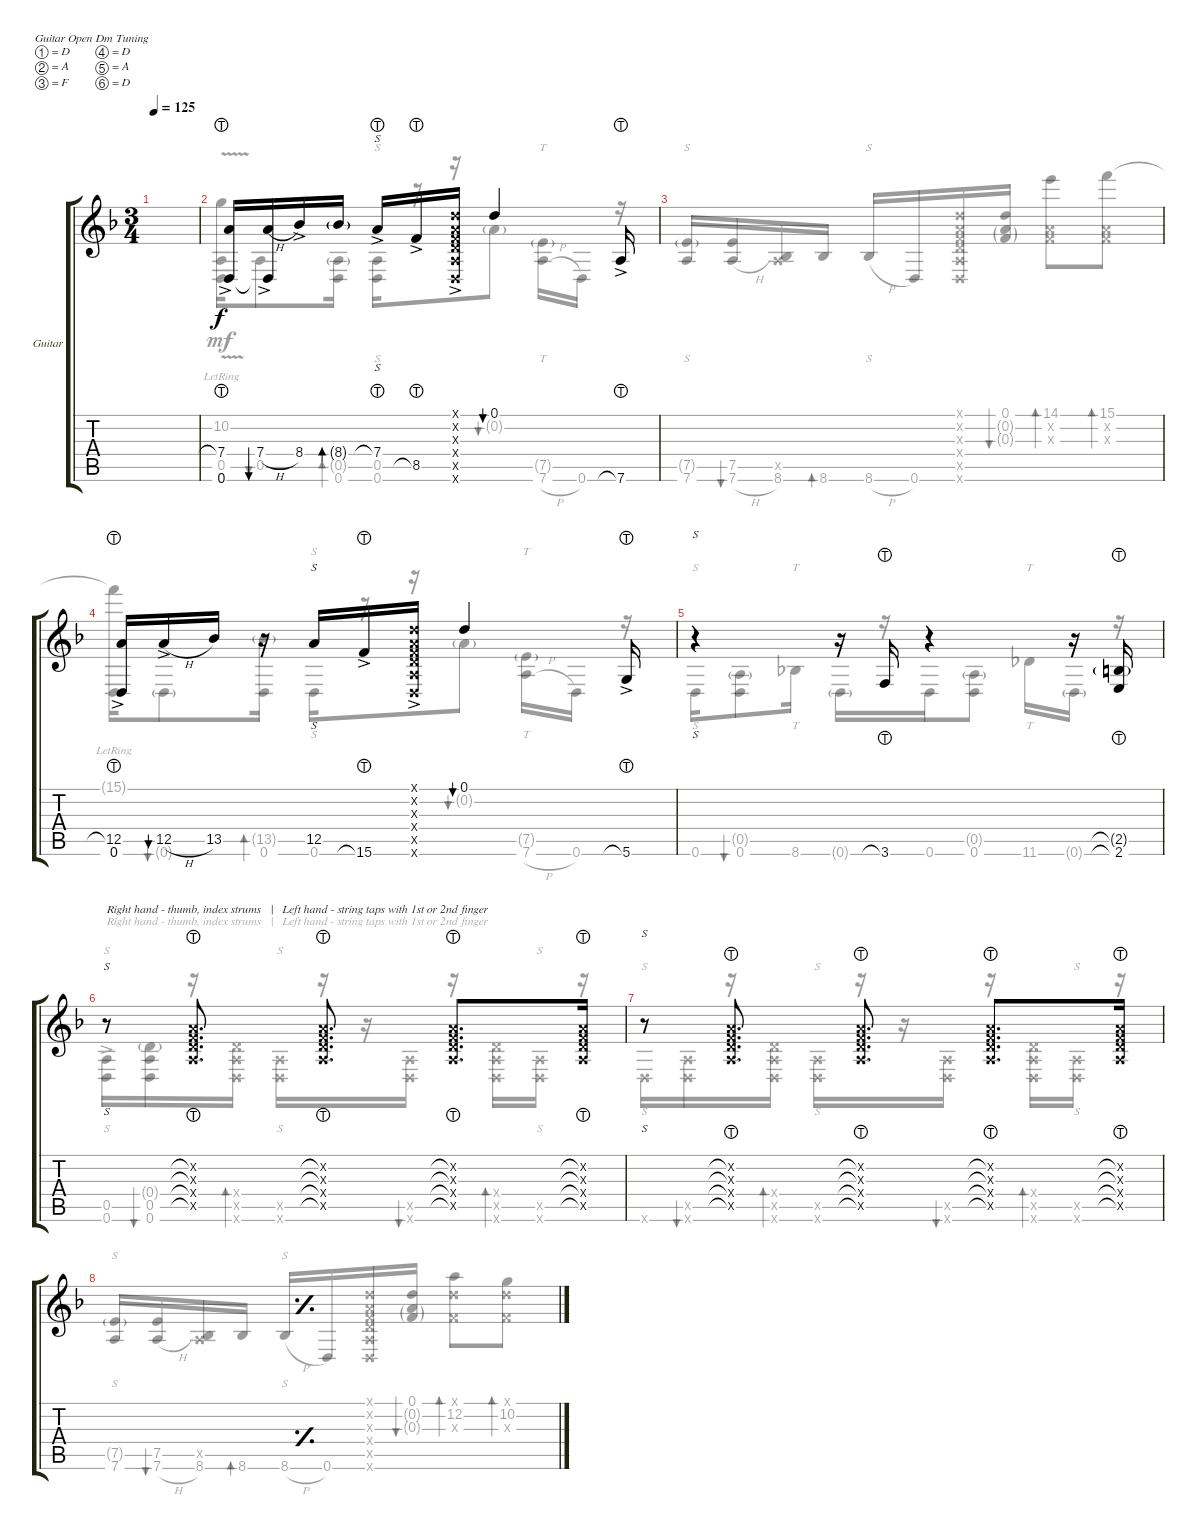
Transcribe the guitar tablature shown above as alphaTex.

\defaultSystemsLayout 4
\bracketExtendMode groupsimilarinstruments
\firstSystemTrackNameOrientation horizontal
\otherSystemsTrackNameOrientation horizontal
\track ("Acoustic Guitar" "Guitar") {instrument acousticguitarsteel}
\staff {score tabs}
\tuning (D4 A3 F3 D3 A2 D2)
\voice
\ts (3 4)
\tempo 125
\clef g2
\ks dminor
|
(7.4{lht ac acc forcenatural} 0.6{acc forcenatural}).16{beam Up} (7.4{h ac acc forcenatural} 0.6{t acc forcenatural}).16{bu 30 beam Up} 8.4{ac acc b}.16{beam Up} 8.4{g acc b}.16{bd 0 beam Up} 7.4{lht ac acc forcenatural}.16{s beam Up} 8.5{lht ac acc forcenatural}.16{beam Up} (0.6{ac x acc forcenatural} 0.5{ac x acc forcenatural} 0.4{ac x acc forcenatural} 0.3{ac x acc forcenatural} 0.2{ac x acc forcenatural} 0.1{ac x acc forcenatural}).16{beam Up} 0.1{acc forcenatural}.4{bu 30 beam Up} 7.6{lht ac acc forcenatural}.16{beam Up} |
|
(0.6{acc forcenatural} 12.5{lht ac acc forcenatural}).16{beam Up} 12.5{h ac acc forcenatural}.16{bu 30 beam Up} 13.5{acc b}.16{beam Up} r.16{bd 0 beam Up} 12.5{acc forcenatural}.16{s beam Up} 15.6{lht ac acc forcenatural}.16{beam Up} (0.6{ac x acc forcenatural} 0.5{ac x acc forcenatural} 0.4{ac x acc forcenatural} 0.3{ac x acc forcenatural} 0.2{ac x acc forcenatural} 0.1{ac x acc forcenatural}).16{beam Up} 0.1{acc forcenatural}.4{bu 30 beam Up} 5.6{lht ac acc forcenatural}.16{beam Up} |
r.4{s beam Up} r.16{beam Up} 3.6{lht acc forcenatural}.16{beam Up} r.4{beam Up} r.16{beam Up} (2.6{lht acc forcenatural} 2.5{lht g acc forcenatural}).16{beam Up} |
r.8{s txt "Right hand - thumb, index strums   |   Left hand - string taps with 1st or 2nd finger " beam Up} (0.2{lht x acc forcenatural} 0.3{lht x acc forcenatural} 0.4{lht x acc forcenatural} 0.5{lht x acc forcenatural}).8{d beam Up} (0.2{lht x acc forcenatural} 0.3{lht x acc forcenatural} 0.4{lht x acc forcenatural} 0.5{lht x acc forcenatural}).8{d beam Up} (0.2{lht x acc forcenatural} 0.3{lht x acc forcenatural} 0.4{lht x acc forcenatural} 0.5{lht x acc forcenatural}).8{d beam Up} (0.2{lht x acc forcenatural} 0.3{lht x acc forcenatural} 0.4{lht x acc forcenatural} 0.5{lht x acc forcenatural}).16{beam Up} |
r.8{s beam Up} (0.2{lht x acc forcenatural} 0.3{lht x acc forcenatural} 0.4{lht x acc forcenatural} 0.5{lht x acc forcenatural}).8{d beam Up} (0.2{lht x acc forcenatural} 0.3{lht x acc forcenatural} 0.4{lht x acc forcenatural} 0.5{lht x acc forcenatural}).8{d beam Up} (0.2{lht x acc forcenatural} 0.3{lht x acc forcenatural} 0.4{lht x acc forcenatural} 0.5{lht x acc forcenatural}).8{d beam Up} (0.2{lht x acc forcenatural} 0.3{lht x acc forcenatural} 0.4{lht x acc forcenatural} 0.5{lht x acc forcenatural}).16{beam Up} |
\simile simple
\voice
\clef g2
\ottava regular
\simile none
\ks dminor
(7.6{acc forcenatural} 7.5{g acc forcenatural}).16{s dy mf beam Up} (7.5{acc forcenatural} 7.6{h acc forcenatural}).16{bu 30 beam Up} (8.6{acc b} 0.5{x acc forcenatural}).16{beam Up} 8.6{acc b}.16{bd 30 beam Up} 8.6{h acc b}.16{s beam Up} 0.6{acc forcenatural}.16{beam Up} (0.6{x acc forcenatural} 0.5{x acc forcenatural} 0.4{x acc forcenatural} 0.3{x acc forcenatural} 0.2{x acc forcenatural} 0.1{x acc forcenatural}).16{beam Up} (0.2{g acc forcenatural} 0.3{g acc forcenatural} 0.1{acc forcenatural}).16{bu 30 beam Up} (12.2{acc forcenatural} 0.1{x acc forcenatural} 0.3{x acc forcenatural}).8{bd 30 beam Down} (10.2{acc forcenatural} 0.3{x acc forcenatural} 0.1{x acc forcenatural}).8{bd 30 beam Down} |
(0.6{acc forcenatural} 0.5{acc forcenatural} 10.2{v lr t acc forcenatural}).16{beam Down} 0.5{acc forcenatural}.8{bu 30 beam Down} (0.6{acc forcenatural} 0.5{g acc forcenatural}).16{bd 30 beam Down} (0.6{acc forcenatural} 0.5{acc forcenatural}).16{s beam Down} r.16{beam Down} r.16{beam Down} 0.2{g acc forcenatural}.8{bu 30 beam Down} (7.6{h acc forcenatural} 7.5{g acc forcenatural}).16{tt beam Down} 0.6{acc forcenatural}.16{beam Down} r.16{beam Down} |
(7.6{acc forcenatural} 7.5{g acc forcenatural}).16{s beam Up} (7.5{acc forcenatural} 7.6{h acc forcenatural}).16{bu 30 beam Up} (8.6{acc b} 0.5{x acc forcenatural}).16{beam Up} 8.6{acc b}.16{bd 30 beam Up} 8.6{h acc b}.16{s beam Up} 0.6{acc forcenatural}.16{beam Up} (0.6{x acc forcenatural} 0.5{x acc forcenatural} 0.4{x acc forcenatural} 0.3{x acc forcenatural} 0.2{x acc forcenatural} 0.1{x acc forcenatural}).16{beam Up} (0.2{g acc forcenatural} 0.3{g acc forcenatural} 0.1{acc forcenatural}).16{bu 30 beam Up} (14.1{acc forcenatural} 0.3{x acc forcenatural} 0.2{x acc forcenatural}).8{bd 30 beam Down} (0.3{x acc forcenatural} 15.1{acc forcenatural} 0.2{x acc forcenatural}).8{bd 30 beam Down} |
(0.6{acc forcenatural} 15.1{lr t acc forcenatural}).16{beam Down} 0.6{g acc forcenatural}.8{bu 30 beam Down} (0.6{acc forcenatural} 13.5{g acc b}).16{bd 30 beam Down} 0.6{acc forcenatural}.16{s beam Down} r.16{beam Down} r.16{beam Down} 0.2{g acc forcenatural}.8{bu 30 beam Down} (7.6{h acc forcenatural} 7.5{g acc forcenatural}).16{tt beam Down} 0.6{acc forcenatural}.16{beam Down} r.16{beam Down} |
0.6{acc forcenatural}.16{s beam Down} (0.5{g acc forcenatural} 0.6{acc forcenatural}).8{bu 30 beam Down} 8.6{acc b}.16{tt beam Down} 0.6{g acc forcenatural}.16{beam Down} r.16{beam Down} 0.6{acc forcenatural}.16{beam Down} (0.5{g acc forcenatural} 0.6{acc forcenatural}).8{beam Down} 11.6{acc b}.16{tt beam Down} 0.6{g acc forcenatural}.16{beam Down} r.16{beam Down} |
(0.6{ac acc forcenatural} 0.5{acc forcenatural}).16{s txt "Right hand - thumb, index strums   |   Left hand - string taps with 1st or 2nd finger " beam Down} (0.5{acc forcenatural} 0.6{acc forcenatural} 0.4{g acc forcenatural}).16{bu 30 beam Down} r.16{beam Down} (0.6{x acc forcenatural} 0.5{x acc forcenatural} 0.4{x acc forcenatural}).16{bd 30 beam Down} (0.6{x acc forcenatural} 0.5{x acc forcenatural}).16{s beam Down} r.16{beam Down} r.16{beam Down} (0.5{x acc forcenatural} 0.6{x acc forcenatural}).16{bu 30 beam Down} r.16{beam Down} (0.6{x acc forcenatural} 0.5{x acc forcenatural} 0.4{x acc forcenatural}).16{bd 30 beam Down} (0.6{x acc forcenatural} 0.5{x acc forcenatural}).16{s beam Down} r.16{beam Down} |
0.6{x acc forcenatural}.16{s beam Down} (0.5{x acc forcenatural} 0.6{x acc forcenatural}).16{bu 30 beam Down} r.16{beam Down} (0.6{x acc forcenatural} 0.5{x acc forcenatural} 0.4{x acc forcenatural}).16{bd 30 beam Down} (0.6{x acc forcenatural} 0.5{x acc forcenatural}).16{s beam Down} r.16{beam Down} r.16{beam Down} (0.5{x acc forcenatural} 0.6{x acc forcenatural}).16{bu 30 beam Down} r.16{beam Down} (0.6{x acc forcenatural} 0.5{x acc forcenatural} 0.4{x acc forcenatural}).16{bd 30 beam Down} (0.6{x acc forcenatural} 0.5{x acc forcenatural}).16{s beam Down} r.16{beam Down} |
\simile simple
